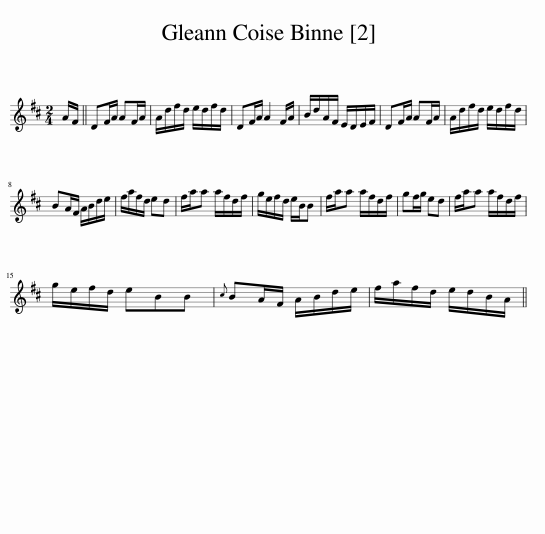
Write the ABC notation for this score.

X:1
L:1/8
M:2/4
I:linebreak $
K:D
V:1 treble
V:1
 A/F/ || DF/A/ AF/A/ | A/d/f/d/ e/d/f/d/ | DF/A/ A2 F/A/ | B/d/A/F/ E/D/E/F/ | %5
 DF/A/ AF/A/ | A/d/f/d/ e/d/f/d/ |$ BA/F/ A/B/d/e/ | f/a/f/d/ ed | f/a/a a/f/d/f/ | %10
 g/e/f/d/ e/B/B | f/a/a a/f/d/f/ | gf/g/ ed | f/a/a a/f/d/f/ |$ g/e/f/d/ eBB | %15
{c} BA/F/ A/B/d/e/ | f/a/f/d/ e/d/B/A/ || %17
